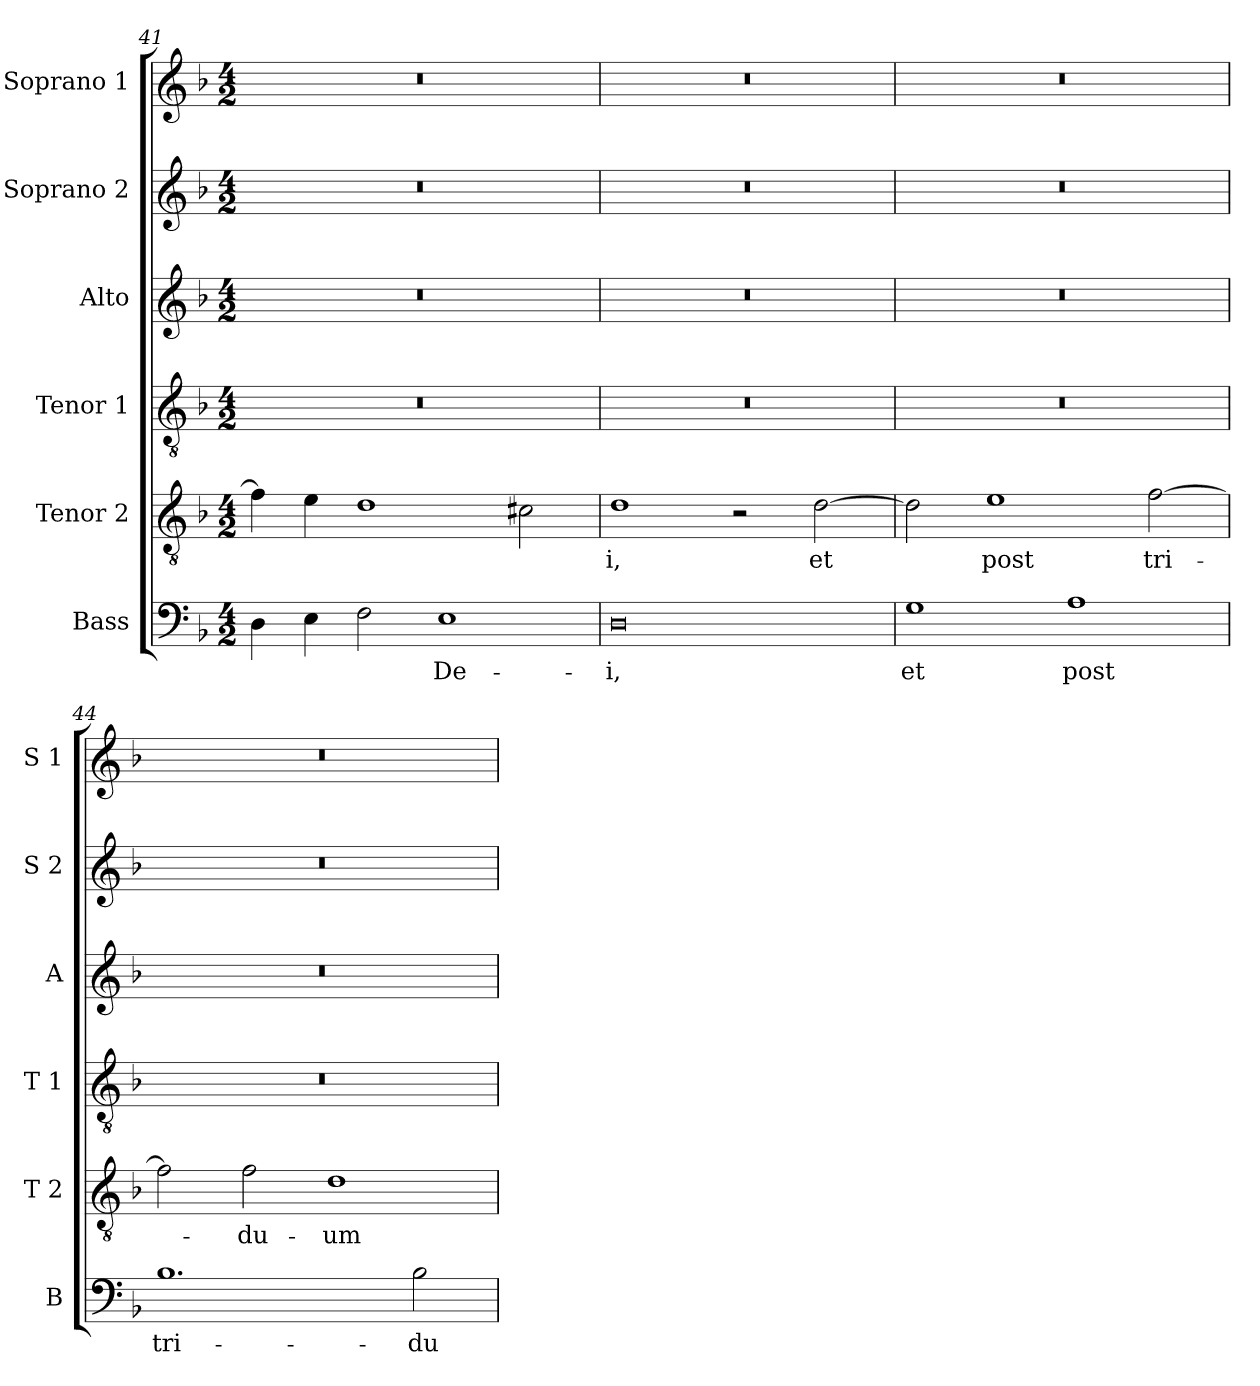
**kern	**text	**kern	**text	**kern	**kern	**kern	**kern
*part6	*part6	*part5	*part5	*part4	*part3	*part2	*part1
*staff6	*staff6	*staff5	*staff5	*staff4	*staff3	*staff2	*staff1
*I"Bass	*	*I"Tenor 2	*	*I"Tenor 1	*I"Alto	*I"Soprano 2	*I"Soprano 1
*I'B	*	*I'T 2	*	*I'T 1	*I'A	*I'S 2	*I'S 1
!!LO:LB:g=z
*clefF4	*	*clefGv2	*	*clefGv2	*clefG2	*clefG2	*clefG2
*k[b-]	*	*k[b-]	*	*k[b-]	*k[b-]	*k[b-]	*k[b-]
*F:	*	*F:	*	*F:	*F:	*F:	*F:
*M4/2	*	*M4/2	*	*M4/2	*M4/2	*M4/2	*M4/2
=41	=41	=41	=41	=41	=41	=41	=41
4D\	.	4f\]	.	0r	0r	0r	0r
4E\	.	4e\	.	.	.	.	.
2F\	.	1d	.	.	.	.	.
!	!LO:LY:b	!	!	!	!	!	!
1E	De-	.	.	.	.	.	.
.	.	2c#X\	.	.	.	.	.
=42	=42	=42	=42	=42	=42	=42	=42
!	!LO:LY:b	!	!	!	!	!	!
!	!	!	!LO:LY:b	!	!	!	!
0D	-i,	1d	-i,	0r	0r	0r	0r
.	.	2r	.	.	.	.	.
!	!	!	!LO:LY:b	!	!	!	!
.	.	[2d\	et	.	.	.	.
=43	=43	=43	=43	=43	=43	=43	=43
!	!LO:LY:b	!	!	!	!	!	!
1G	et	2d\]	.	0r	0r	0r	0r
!	!	!	!LO:LY:b	!	!	!	!
.	.	1e	post	.	.	.	.
!	!LO:LY:b	!	!	!	!	!	!
1A	post	.	.	.	.	.	.
!	!	!	!LO:LY:b	!	!	!	!
.	.	[2f\	tri-	.	.	.	.
=44	=44	=44	=44	=44	=44	=44	=44
!	!LO:LY:b	!	!	!	!	!	!
1.B-	tri-	2f\]	.	0r	0r	0r	0r
!	!	!	!LO:LY:b	!	!	!	!
.	.	2f\	-du-	.	.	.	.
!	!	!	!LO:LY:b	!	!	!	!
.	.	1d	-um	.	.	.	.
!	!LO:LY:b	!	!	!	!	!	!
2B-\	-du-	.	.	.	.	.	.
=	=	=	=	=	=	=	=
*-	*-	*-	*-	*-	*-	*-	*-
